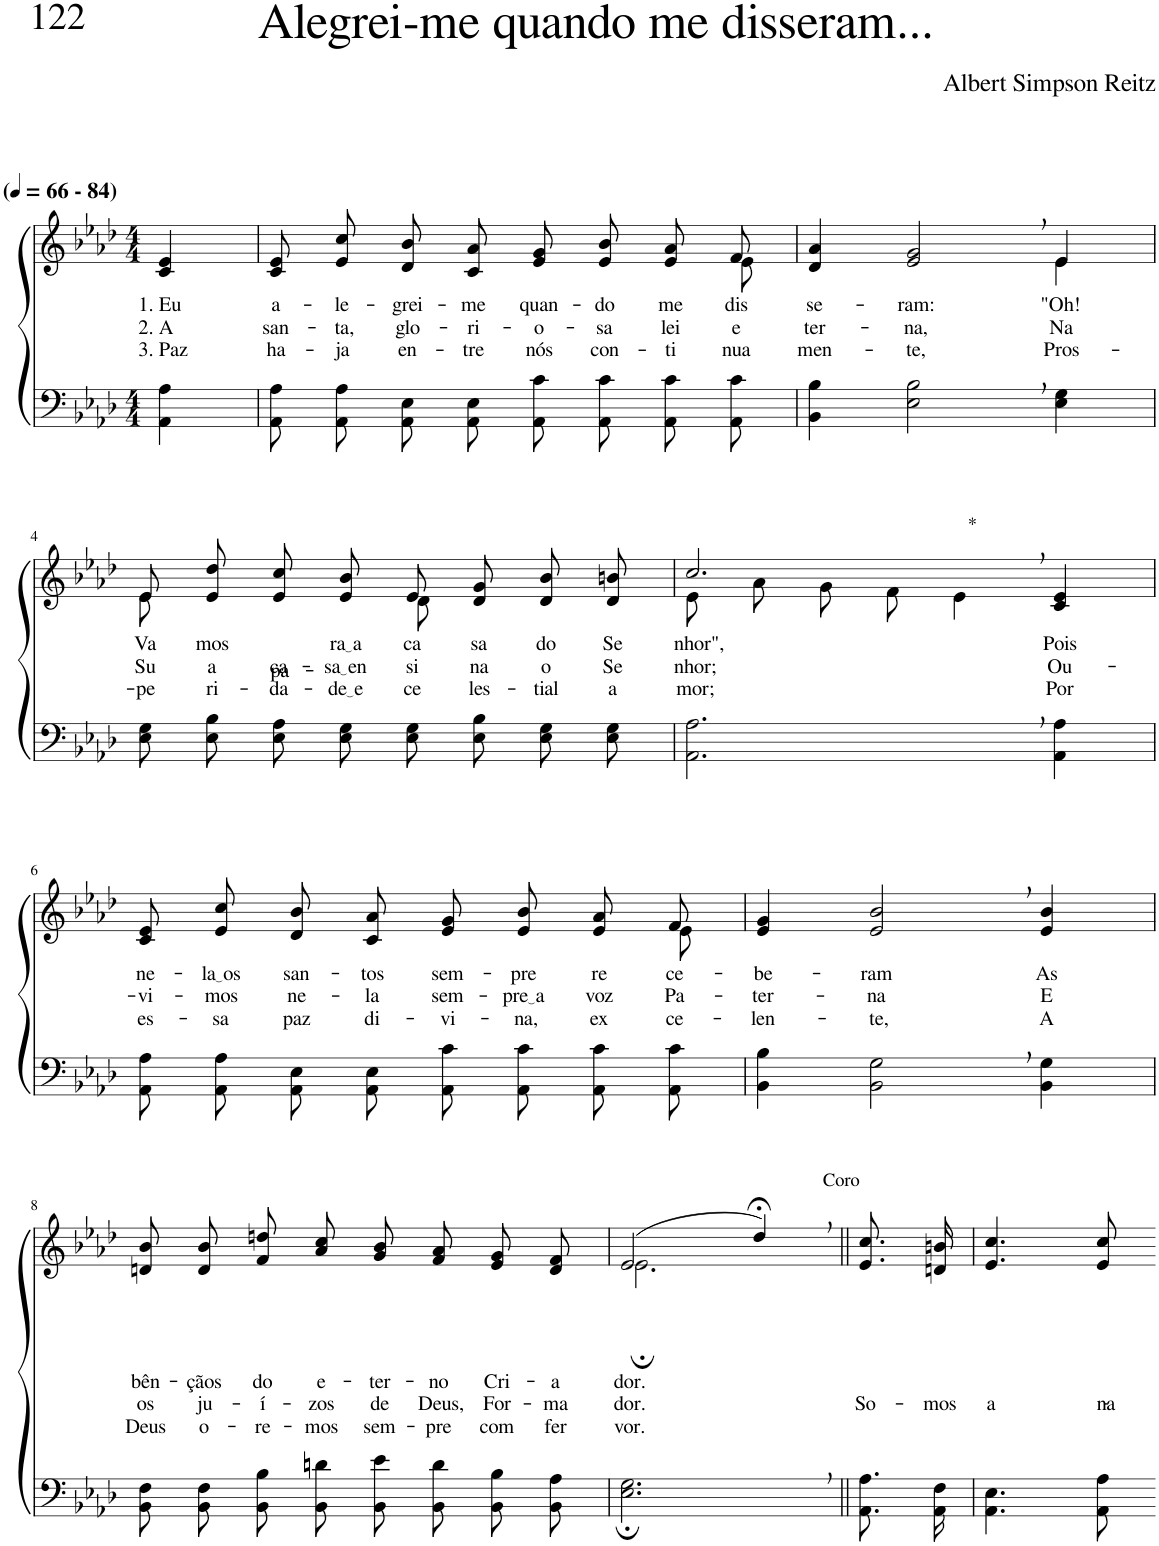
**kern	**kern	**text	**text	**text
*part2	*part1	*part1	*part1	*part1
*staff2	*staff1	*staff1	*staff1	*staff1
*I"Parte III e IV	*I"Parte I e II	*	*	*
*clefF4	*clefG2	*	*	*
*k[b-e-a-d-]	*k[b-e-a-d-]	*	*	*
*M4/4	*M4/4	*	*	*
*MM66	*MM66	*	*	*
=1	=1	=1	=1	=1
!	!LO:TX:a:B:t=(	!	!	!
!	!LO:TX:a:B:t=- 84)	!	!	!
!	!	!LO:LY:b	!LO:LY:b	!LO:LY:b
4AA-\ 4A-\	4c/ 4e-/	1. Eu	2. A	3. Paz
=2	=2	=2	=2	=2
!	!	!LO:LY:b	!LO:LY:b	!LO:LY:b
*	*^	*	*	*
8AA-\ 8A-\L	8c/ 8e-/L	2..ryy	a-	san-	ha-
!	!	!	!LO:LY:b	!LO:LY:b	!LO:LY:b
8AA-\ 8A-\J	8e-/ 8cc/J	.	-le-	-ta,	-ja
!	!	!	!LO:LY:b	!LO:LY:b	!LO:LY:b
8AA-/ 8E-/L	8d-/ 8b-/L	.	-grei-	glo-	en-
!	!	!	!LO:LY:b	!LO:LY:b	!LO:LY:b
8AA-/ 8E-/J	8c/ 8a-/J	.	-me	-ri-	-tre
!	!	!	!LO:LY:b	!LO:LY:b	!LO:LY:b
8AA-\ 8c\L	8e-/ 8g/L	.	quan-	-o-	nós
!	!	!	!LO:LY:b	!LO:LY:b	!LO:LY:b
8AA-\ 8c\J	8e-/ 8b-/J	.	-do	-sa	con-
!	!	!	!LO:LY:b	!LO:LY:b	!LO:LY:b
8AA-\ 8c\L	8e-/ 8a-/L	.	me	lei	-ti-
!	!	!	!LO:LY:b	!LO:LY:b	!LO:LY:b
8AA-\ 8c\J	8f/J	8e-\	dis-	e-	-nua-
=3	=3	=3	=3	=3	=3
!	!	!	!LO:LY:b	!LO:LY:b	!LO:LY:b
4BB-\ 4B-\	4d-/ 4a-/	2.ryy	-se-	-ter-	-men-
!	!	!	!LO:LY:b	!LO:LY:b	!LO:LY:b
2E-\, 2B-\,	2e-/, 2g/,	.	-ram:	-na,	-te,
!	!	!	!LO:LY:b	!LO:LY:b	!LO:LY:b
4E-\ 4G\	4e-/	4e-\	"Oh!	Na	Pros-
!!LO:LB:g=z	!!
=4	=4	=4	=4	=4	=4
!	!	!	!LO:LY:b	!LO:LY:b	!LO:LY:b
8E-\ 8G\L	8e-/L	8e-\	Va-	Su-	-pe-
!	!	!	!LO:LY:b	!LO:LY:b	!LO:LY:b
8E-\ 8B-\J	8e-/ 8dd-/J	4.ryy	-mos	-a	-ri-
!	!	!	!LO:LY:b	!LO:LY:b	!LO:LY:b
8E-\ 8A-\L	8e-/ 8cc/L	.	pa-	ca-	-da-
!	!	!	!LO:LY:b	!LO:LY:b	!LO:LY:b
8E-\ 8G\J	8e-/ 8b-/J	.	ra a	sa en	de e
!	!	!	!LO:LY:b	!LO:LY:b	!LO:LY:b
8E-\ 8G\L	8e-/L	8d-\	-ca-	-si-	ce-
!	!	!	!LO:LY:b	!LO:LY:b	!LO:LY:b
8E-\ 8B-\J	8d-/ 8g/J	4.ryy	-sa	-na	-les-
!	!	!	!LO:LY:b	!LO:LY:b	!LO:LY:b
8E-\ 8G\L	8d-/ 8b-/L	.	do	o	-tial
!	!	!	!LO:LY:b	!LO:LY:b	!LO:LY:b
8E-\ 8G\J	8d-/ 8bn/J	.	Se-	Se-	a-
=5	=5	=5	=5	=5	=5
!	!LO:TX:a:t=*	!	!	!	!
!	!	!	!LO:LY:b	!LO:LY:b	!LO:LY:b
2.AA-\, 2.A-\,	2.cc,/	8e-\L	-nhor",	-nhor;	-mor;
.	.	8a-\J	.	.	.
.	.	8g\L	.	.	.
.	.	8f\J	.	.	.
.	.	4e-\	.	.	.
!	!	!	!LO:LY:b	!LO:LY:b	!LO:LY:b
4AA-\ 4A-\	4c/ 4e-/	4ryy	Pois	Ou-	Por
!!LO:LB:g=z	!!
=6	=6	=6	=6	=6	=6
!	!	!	!LO:LY:b	!LO:LY:b	!LO:LY:b
8AA-\ 8A-\L	8c/ 8e-/L	2..ryy	ne-	-vi-	es-
!	!	!	!LO:LY:b	!LO:LY:b	!LO:LY:b
8AA-\ 8A-\J	8e-/ 8cc/J	.	la os	-mos	-sa
!	!	!	!LO:LY:b	!LO:LY:b	!LO:LY:b
8AA-/ 8E-/L	8d-/ 8b-/L	.	san-	ne-	paz
!	!	!	!LO:LY:b	!LO:LY:b	!LO:LY:b
8AA-/ 8E-/J	8c/ 8a-/J	.	-tos	-la	di-
!	!	!	!LO:LY:b	!LO:LY:b	!LO:LY:b
8AA-\ 8c\L	8e-/ 8g/L	.	sem-	sem-	-vi-
!	!	!	!LO:LY:b	!LO:LY:b	!LO:LY:b
8AA-\ 8c\J	8e-/ 8b-/J	.	-pre	pre a	-na,
!	!	!	!LO:LY:b	!LO:LY:b	!LO:LY:b
8AA-\ 8c\L	8e-/ 8a-/L	.	re-	voz	ex-
!	!	!	!LO:LY:b	!LO:LY:b	!LO:LY:b
8AA-\ 8c\J	8f/J	8e-\	-ce-	Pa-	-ce-
=7	=7	=7	=7	=7	=7
!	!	!	!LO:LY:b	!LO:LY:b	!LO:LY:b
*	*v	*v	*	*	*
4BB-\ 4B-\	4e-/ 4g/	-be-	-ter-	-len-
!	!	!LO:LY:b	!LO:LY:b	!LO:LY:b
2BB-\, 2G\,	2e-/, 2b-/,	-ram	-na	-te,
!	!	!LO:LY:b	!LO:LY:b	!LO:LY:b
4BB-\ 4G\	4e-/ 4b-/	As	E	A
!!LO:LB:g=z
=8	=8	=8	=8	=8
!	!	!LO:LY:b	!LO:LY:b	!LO:LY:b
8BB-\ 8F\L	8dn/ 8b-/L	bên-	os	Deus
!	!	!LO:LY:b	!LO:LY:b	!LO:LY:b
8BB-\ 8F\J	8d/ 8b-/J	-çãos	ju-	o-
!	!	!LO:LY:b	!LO:LY:b	!LO:LY:b
8BB-\ 8B-\L	8f/ 8ddn/L	do	-í-	-re-
!	!	!LO:LY:b	!LO:LY:b	!LO:LY:b
8BB-\ 8dn\J	8a-/ 8cc/J	e-	-zos	-mos
!	!	!LO:LY:b	!LO:LY:b	!LO:LY:b
8BB-\ 8e-\L	8g/ 8b-/L	-ter-	de	sem-
!	!	!LO:LY:b	!LO:LY:b	!LO:LY:b
8BB-\ 8d\J	8f/ 8a-/J	-no	Deus,	-pre
!	!	!LO:LY:b	!LO:LY:b	!LO:LY:b
8BB-\ 8B-\L	8e-/ 8g/L	Cri-	For-	com
!	!	!LO:LY:b	!LO:LY:b	!LO:LY:b
8BB-\ 8A-\J	8d/ 8f/J	-a-	-ma-	fer-
=9	=9	=9	=9	=9
*	*^	*	*	*
!	!	!	!LO:LY:b	!LO:LY:b	!LO:LY:b
2.E-\;, 2.G\;,	(2e-/	2.e-;\	-dor.	-dor.	-vor.
.	4dd-;<,/)	.	.	.	.
*	*v	*v	*	*	*
=10||	=10||	=10||	=10||	=10||
!	!LO:TX:a:t=Coro	!	!	!
!	!	!	!LO:LY:b	!
8.AA-/ 8.A-/L	8.e-/ 8.cc/L	.	So-	.
!	!	!	!LO:LY:b	!
16AA-/ 16F/Jk	16dn/ 16bn/Jk	.	-mos	.
=11	=11	=11	=11	=11
!	!	!	!LO:LY:b	!
4.AA-\ 4.E-\	4.e-/ 4.cc/	.	a	.
!	!	!	!LO:LY:b	!
8AA-\ 8A-\	8e-/ 8cc/	.	na-	.
=-	=-	=-	=-	=-
*-	*-	*-	*-	*-
